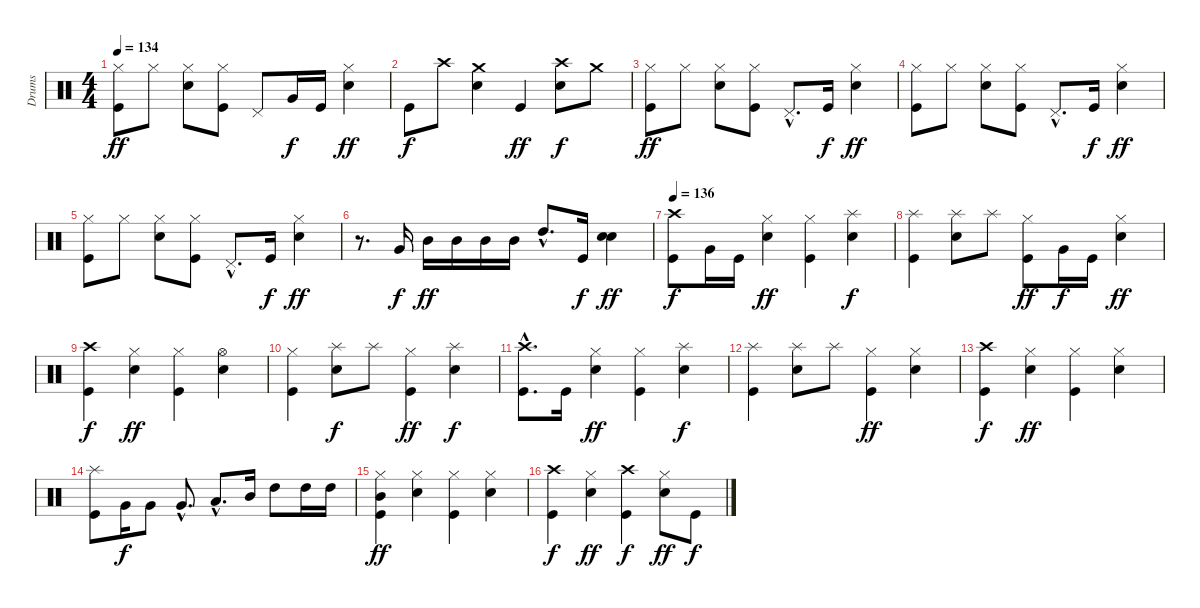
\track ("Drums" "Drums") {instrument percussion}
\staff {score}
\articulation defaults
\ts (4 4)
\tempo 134
\clef neutral
\ks c
("Hi-Hat (closed)" "Kick (hit)").8{dy ff} "Hi-Hat (closed)".8 ("Hi-Hat (closed)" "Snare (hit) 2").8 ("Hi-Hat (closed)" "Kick (hit)").8 "Pedal Hi-Hat (hit)".8 "Very Low Tom (hit)".16{dy f} "Kick (hit)".16 ("Hi-Hat (closed)" "Snare (hit) 2").4{dy ff} |
"Kick (hit)".8{dy f} "Crash high (hit)".8 ("Crash medium (hit)" "Snare (hit) 2").4 "Kick (hit)".4{dy ff} ("Crash high (hit)" "Snare (hit) 2").8{dy f} "Crash medium (hit)".8 |
("Hi-Hat (closed)" "Kick (hit)").8{dy ff} "Hi-Hat (closed)".8 ("Hi-Hat (closed)" "Snare (hit) 2").8 ("Hi-Hat (closed)" "Kick (hit)").8 "Pedal Hi-Hat (hit)"{hac}.8{d} "Kick (hit)".16{dy f} ("Hi-Hat (closed)" "Snare (hit) 2").4{dy ff} |
("Hi-Hat (closed)" "Kick (hit)").8 "Hi-Hat (closed)".8 ("Hi-Hat (closed)" "Snare (hit) 2").8 ("Hi-Hat (closed)" "Kick (hit)").8 "Pedal Hi-Hat (hit)"{hac}.8{d} "Kick (hit)".16{dy f} ("Hi-Hat (closed)" "Snare (hit) 2").4{dy ff} |
("Hi-Hat (closed)" "Kick (hit)").8 "Hi-Hat (closed)".8 ("Hi-Hat (closed)" "Snare (hit) 2").8 ("Hi-Hat (closed)" "Kick (hit)").8 "Pedal Hi-Hat (hit)"{hac}.8{d} "Kick (hit)".16{dy f} ("Hi-Hat (closed)" "Snare (hit) 2").4{dy ff} |
r.8{d} "Very Low Tom (hit)".16{dy f} "Mid Tom (hit)".16{dy ff} "Mid Tom (hit)".16 "Mid Tom (hit)".16 "Mid Tom (hit)".16 "High Tom (hit)"{hac}.8{d} "Kick (hit)".16{dy f} ("Snare (hit) 2" "Snare (hit) 2").4{dy ff} |
\tempo 136
("Crash high (hit)" "Kick (hit)").8{dy f} "Very Low Tom (hit)".16 "Kick (hit)".16 ("Hi-Hat (closed)" "Snare (hit) 2").4{dy ff} ("Hi-Hat (closed)" "Kick (hit)").4 ("Splash (hit)" "Snare (hit) 2").4{dy f} |
("Splash (hit)" "Kick (hit)").4 ("Splash (hit)" "Snare (hit) 2").8 "Splash (hit)".8 ("Hi-Hat (closed)" "Kick (hit)").8{dy ff} "Very Low Tom (hit)".16{dy f} "Kick (hit)".16 ("Hi-Hat (closed)" "Snare (hit) 2").4{dy ff} |
("Crash high (hit)" "Kick (hit)").4{dy f} ("Hi-Hat (closed)" "Snare (hit) 2").4{dy ff} ("Hi-Hat (closed)" "Kick (hit)").4 ("Hi-Hat (open)" "Snare (hit) 2").4 |
("Hi-Hat (closed)" "Kick (hit)").4 ("Splash (hit)" "Snare (hit) 2").8{dy f} "Splash (hit)".8 ("Hi-Hat (closed)" "Kick (hit)").4{dy ff} ("Splash (hit)" "Snare (hit) 2").4{dy f} |
("Crash high (hit)"{hac} "Kick (hit)"{hac}).8{d} "Kick (hit)".16 ("Hi-Hat (closed)" "Snare (hit) 2").4{dy ff} ("Hi-Hat (closed)" "Kick (hit)").4 ("Splash (hit)" "Snare (hit) 2").4{dy f} |
("Splash (hit)" "Kick (hit)").4 ("Splash (hit)" "Snare (hit) 2").8 "Splash (hit)".8 ("Hi-Hat (closed)" "Kick (hit)").4{dy ff} ("Hi-Hat (closed)" "Snare (hit) 2").4 |
("Crash high (hit)" "Kick (hit)").4{dy f} ("Hi-Hat (closed)" "Snare (hit) 2").4{dy ff} ("Hi-Hat (closed)" "Kick (hit)").4 ("Hi-Hat (closed)" "Snare (hit) 2").4 |
("Splash (hit)" "Kick (hit)").8 "Very Low Tom (hit)".16{dy f} "Very Low Tom (hit)".8 "Very Low Tom (hit)"{hac}.8{d} "Low Tom (hit)"{hac}.8{d} "Mid Tom (hit)".16 "High Tom (hit)".8 "High Tom (hit)".16 "High Tom (hit)".16 |
("Hi-Hat (closed)" "Mid Tom (hit)" "Kick (hit)").4{dy ff} ("Hi-Hat (closed)" "Snare (hit) 2").4 ("Hi-Hat (closed)" "Kick (hit)").4 ("Hi-Hat (closed)" "Snare (hit) 2").4 |
("Crash high (hit)" "Kick (hit)").4{dy f} ("Hi-Hat (closed)" "Snare (hit) 2").4{dy ff} ("Crash high (hit)" "Kick (hit)").4{dy f} ("Hi-Hat (closed)" "Snare (hit) 2").8{dy ff} "Kick (hit)".8{dy f}
